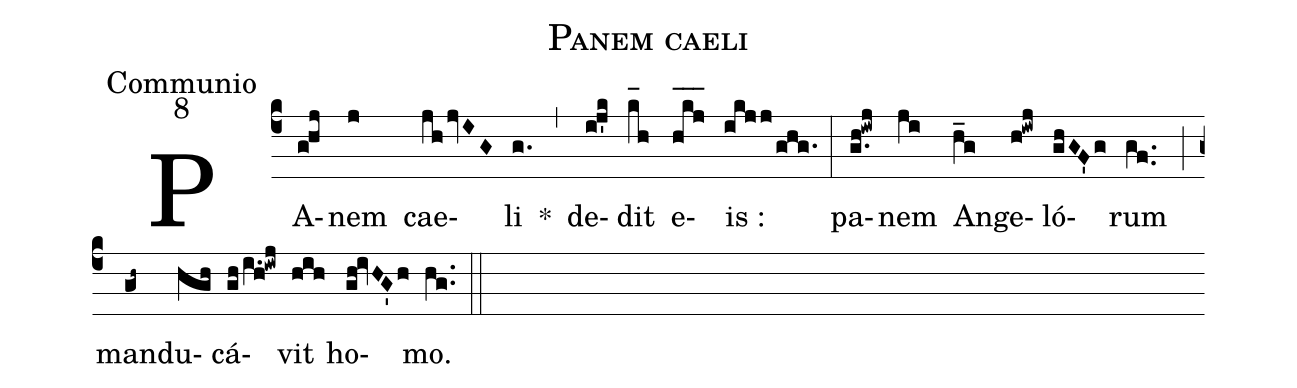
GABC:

name:Panem caeli;
office-part:Communio;
mode:8;
%%
(c4) PA(ghj)nem(j) cae(jhjvIG)li(g.) *(,) de(ij'k)dit(k_[hl:1]h) e(h_[hl:1]k_[hl:1]j_[hl:1])is :(ikjj/ghg.) (:) pa(g.h!iwj)nem(ji) An(h_g)ge(h!iwj)ló(ghGF'g)rum(gf..) (;) man(gh~)du(hgh)cá(gh/i.h!iwj)vit(hih) ho(gh!ivHG'h)mo.(hg..) (::)
